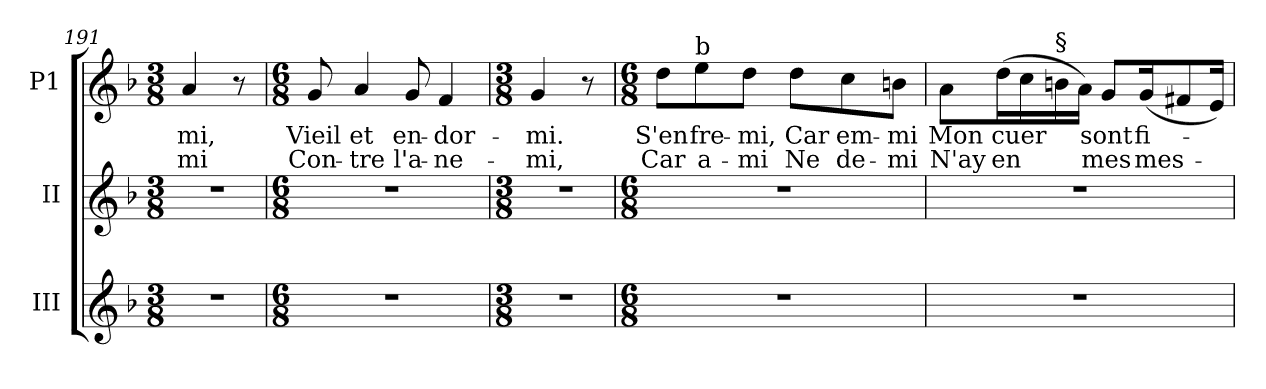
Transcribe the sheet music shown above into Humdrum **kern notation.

**kern	**kern	**kern	**text	**text
*part3	*part2	*part1	*part1	*part1
*staff3	*staff2	*staff1	*staff1	*staff1
*I"III	*I"II	*I"P1	*	*
*clefG2	*clefG2	*clefG2	*	*
*k[b-]	*k[b-]	*k[b-]	*	*
*F:	*F:	*F:	*	*
*M3/8	*M3/8	*M3/8	*	*
=191	=191	=191	=191	=191
!LO:N:vis=1	!LO:N:vis=1	!	!	!
!	!	!	!LO:LY:b:color=#000000	!LO:LY:b:color=#000000
4.r	4.r	4ai/	mi,	mi
.	.	8r	.	.
=192	=192	=192	=192	=192
*M6/8	*M6/8	*M6/8	*	*
!LO:N:vis=1	!LO:N:vis=1	!	!	!
!	!	!	!LO:LY:b:color=#000000	!LO:LY:b:color=#000000
2.r	2.r	8gi/	Vieil	Con-
!	!	!	!LO:LY:b:color=#000000	!LO:LY:b:color=#000000
.	.	4ai/	et	-tre
!	!	!	!LO:LY:b:color=#000000	!LO:LY:b:color=#000000
.	.	8gi/	en-	l'a-
!	!	!	!LO:LY:b:color=#000000	!LO:LY:b:color=#000000
.	.	4fi/	-dor-	-ne-
=193	=193	=193	=193	=193
*M3/8	*M3/8	*M3/8	*	*
!LO:N:vis=1	!LO:N:vis=1	!	!	!
!	!	!	!LO:LY:b:color=#000000	!LO:LY:b:color=#000000
4.r	4.r	4gi/	-mi.	-mi,
.	.	8r	.	.
!!LO:LB:g=z
=194	=194	=194	=194	=194
*M6/8	*M6/8	*M6/8	*	*
!LO:N:vis=1	!LO:N:vis=1	!	!	!
!	!	!	!LO:LY:b:color=#000000	!LO:LY:b:color=#000000
2.r	2.r	8ddi\L	S'en	Car
!	!	!LO:TX:a:t=b	!	!
!	!	!	!LO:LY:b:color=#000000	!LO:LY:b:color=#000000
.	.	8eei\	fre-	a-
!	!	!	!LO:LY:b:color=#000000	!LO:LY:b:color=#000000
.	.	8ddi\J	-mi,	-mi
!	!	!	!LO:LY:b:color=#000000	!LO:LY:b:color=#000000
.	.	8ddi\L	Car	Ne
!	!	!	!LO:LY:b:color=#000000	!LO:LY:b:color=#000000
.	.	8cci\	em-	de-
!	!	!	!LO:LY:b:color=#000000	!LO:LY:b:color=#000000
.	.	8bni\J	-mi	-mi
=195	=195	=195	=195	=195
!LO:N:vis=1	!LO:N:vis=1	!	!	!
!	!	!	!LO:LY:b:color=#000000	!LO:LY:b:color=#000000
2.r	2.r	8ai\L	Mon	N'ay
!	!	!	!LO:LY:b:color=#000000	!LO:LY:b:color=#000000
.	.	(16ddi\L	cuer	en
.	.	16cci\	.	.
!	!	!LO:TX:a:t=§	!	!
.	.	16bi\	.	.
.	.	16ai\JJ)	.	.
!	!	!	!LO:LY:b:color=#000000	!LO:LY:b:color=#000000
.	.	8gi/L	sont	mes
!	!	!	!LO:LY:b:color=#000000	!LO:LY:b:color=#000000
.	.	(16gi/k	fi-	mes-
.	.	8f#Xi/	.	.
.	.	16ei/Jk)	.	.
=	=	=	=	=
*-	*-	*-	*-	*-
